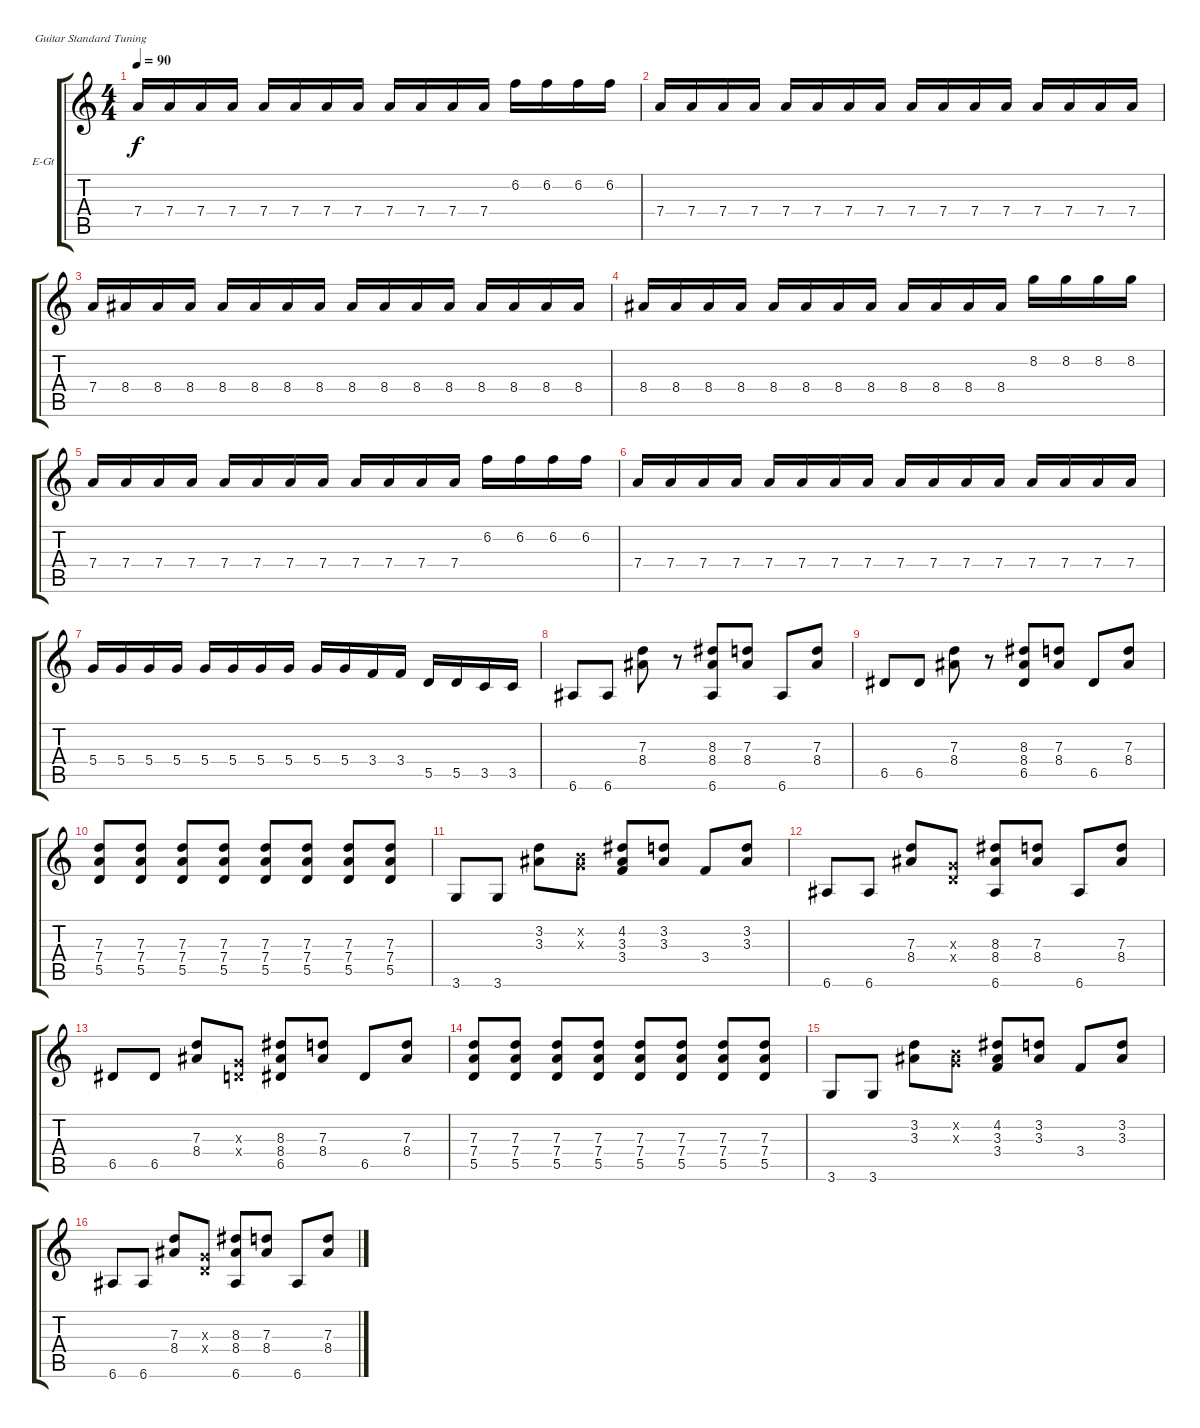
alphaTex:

\defaultSystemsLayout 4
\bracketExtendMode groupsimilarinstruments
\firstSystemTrackNameOrientation horizontal
\otherSystemsTrackNameOrientation horizontal
\track ("Electric Guitar" "E-Gt") {instrument electricguitarclean}
\staff {score tabs}
\tuning (E4 B3 G3 D3 A2 E2)
\ts (4 4)
\tempo 90
\clef g2
\scale
0.333333
\ks c
7.4.16{dy f} 7.4.16 7.4.16 7.4.16 7.4.16 7.4.16 7.4.16 7.4.16 7.4.16 7.4.16 7.4.16 7.4.16 6.2.16 6.2.16 6.2.16 6.2.16 |
\scale
0.333333 7.4.16 7.4.16 7.4.16 7.4.16 7.4.16 7.4.16 7.4.16 7.4.16 7.4.16 7.4.16 7.4.16 7.4.16 7.4.16 7.4.16 7.4.16 7.4.16 |
\scale
0.333333 7.4.16 8.4.16 8.4.16 8.4.16 8.4.16 8.4.16 8.4.16 8.4.16 8.4.16 8.4.16 8.4.16 8.4.16 8.4.16 8.4.16 8.4.16 8.4.16 |
\scale
0.333333 8.4.16 8.4.16 8.4.16 8.4.16 8.4.16 8.4.16 8.4.16 8.4.16 8.4.16 8.4.16 8.4.16 8.4.16 8.2.16 8.2.16 8.2.16 8.2.16 |
\scale
0.333333 7.4.16 7.4.16 7.4.16 7.4.16 7.4.16 7.4.16 7.4.16 7.4.16 7.4.16 7.4.16 7.4.16 7.4.16 6.2.16 6.2.16 6.2.16 6.2.16 |
\scale
0.333333 7.4.16 7.4.16 7.4.16 7.4.16 7.4.16 7.4.16 7.4.16 7.4.16 7.4.16 7.4.16 7.4.16 7.4.16 7.4.16 7.4.16 7.4.16 7.4.16 |
\scale
0.333333 5.4.16 5.4.16 5.4.16 5.4.16 5.4.16 5.4.16 5.4.16 5.4.16 5.4.16 5.4.16 3.4.16 3.4.16 5.5.16 5.5.16 3.5.16 3.5.16 |
\scale
0.333333 6.6.8 6.6.8 (8.4 7.3).8 r.8 (8.4 8.3 6.6).8 (8.4 7.3).8 6.6.8 (7.3 8.4).8 |
\scale
0.333333 6.5.8 6.5.8 (8.4 7.3).8 r.8 (8.3 8.4 6.5).8 (7.3 8.4).8 6.5.8 (7.3 8.4).8 |
\scale
0.333333 (7.3 7.4 5.5).8 (7.3 7.4 5.5).8 (7.3 7.4 5.5).8 (7.3 7.4 5.5).8 (7.3 7.4 5.5).8 (7.3 7.4 5.5).8 (7.3 7.4 5.5).8 (7.3 7.4 5.5).8 |
\scale
0.333333 3.6.8 3.6.8 (3.2 3.3).8 (0.3{x} 0.2{x}).8 (4.2 3.3 3.4).8 (3.2 3.3).8 3.4.8 (3.3 3.2).8 |
\scale
0.333333 6.6.8 6.6.8 (7.3 8.4).8 (0.4{x} 0.3{x}).8 (8.3 8.4 6.6).8 (7.3 8.4).8 6.6.8 (7.3 8.4).8 |
\scale
0.333333 6.5.8 6.5.8 (7.3 8.4).8 (0.3{x} 0.4{x}).8 (8.3 8.4 6.5).8 (7.3 8.4).8 6.5.8 (7.3 8.4).8 |
\scale
0.333333 (7.3 7.4 5.5).8 (7.3 7.4 5.5).8 (7.3 7.4 5.5).8 (7.3 7.4 5.5).8 (7.3 7.4 5.5).8 (7.3 7.4 5.5).8 (7.3 7.4 5.5).8 (7.3 7.4 5.5).8 |
\scale
0.333333 3.6.8 3.6.8 (3.2 3.3).8 (0.3{x} 0.2{x}).8 (4.2 3.3 3.4).8 (3.2 3.3).8 3.4.8 (3.3 3.2).8 |
\scale
0.333333 6.6.8 6.6.8 (7.3 8.4).8 (0.4{x} 0.3{x}).8 (8.3 8.4 6.6).8 (7.3 8.4).8 6.6.8 (7.3 8.4).8
